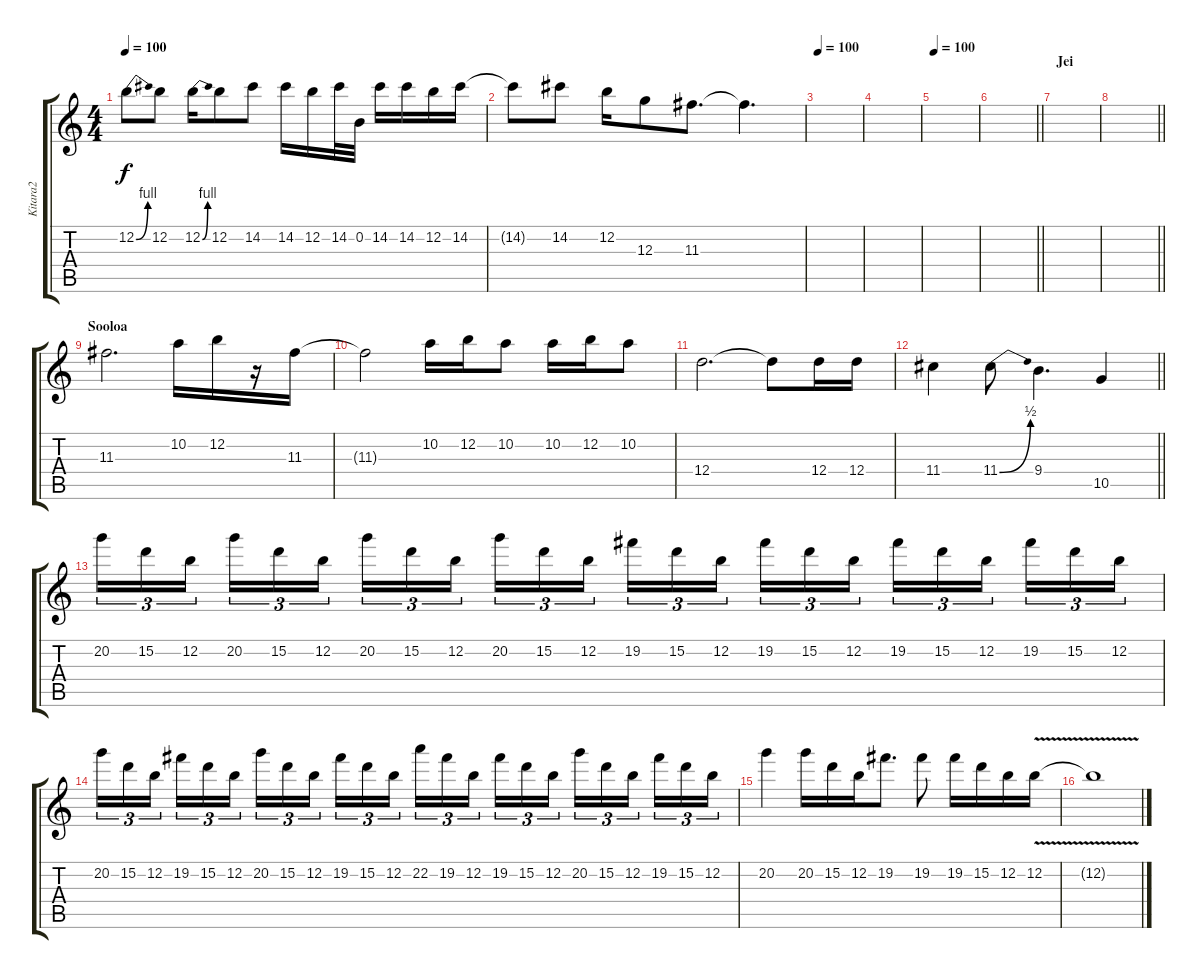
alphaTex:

\track ("Kitara2" "Kitara2") {instrument overdrivenguitar}
\staff {score tabs}
\tuning (E4 B3 G3 D3 A2 E2) {hide}
\ts (4 4)
\tempo 100
\clef g2
\ks c
12.2{be (bend 0 0 60 4)}.8{dy f} 12.2.8 12.2{be (bend 0 0 60 4)}.16 12.2.8 14.2.8 14.2.16 12.2.16 14.2.32 0.2.32 14.2.16 14.2.16 12.2.16 14.2.16 |
14.2{t}.8 14.2.8 12.2.16 12.3.8 11.3.8{d} 11.3{t}.4{d} |
\tempo 100
|
|
\tempo 100
|
\barLineRight lightlight
|
\section ("" "Jei")
|
\barLineRight lightlight
|
\section ("" "Sooloa")
11.3.2{d} 10.2.16 12.2.16 r.16 11.3.16 |
11.3{t}.2 10.2.16 12.2.16 10.2.8 10.2.16 12.2.16 10.2.8 |
12.4.2{d} 12.4{t}.8 12.4.16 12.4.16 |
\barLineRight lightlight
11.4.4 11.4{be (bend 0 0 60 2)}.8 9.4.4{d} 10.5.4 |
20.2.16{tu (3 2)} 15.2.16{tu (3 2)} 12.2.16{tu (3 2)} 20.2.16{tu (3 2)} 15.2.16{tu (3 2)} 12.2.16{tu (3 2)} 20.2.16{tu (3 2)} 15.2.16{tu (3 2)} 12.2.16{tu (3 2)} 20.2.16{tu (3 2)} 15.2.16{tu (3 2)} 12.2.16{tu (3 2)} 19.2.16{tu (3 2)} 15.2.16{tu (3 2)} 12.2.16{tu (3 2)} 19.2.16{tu (3 2)} 15.2.16{tu (3 2)} 12.2.16{tu (3 2)} 19.2.16{tu (3 2)} 15.2.16{tu (3 2)} 12.2.16{tu (3 2)} 19.2.16{tu (3 2)} 15.2.16{tu (3 2)} 12.2.16{tu (3 2)} |
20.2.16{tu (3 2)} 15.2.16{tu (3 2)} 12.2.16{tu (3 2)} 19.2.16{tu (3 2)} 15.2.16{tu (3 2)} 12.2.16{tu (3 2)} 20.2.16{tu (3 2)} 15.2.16{tu (3 2)} 12.2.16{tu (3 2)} 19.2.16{tu (3 2)} 15.2.16{tu (3 2)} 12.2.16{tu (3 2)} 22.2.16{tu (3 2)} 19.2.16{tu (3 2)} 12.2.16{tu (3 2)} 19.2.16{tu (3 2)} 15.2.16{tu (3 2)} 12.2.16{tu (3 2)} 20.2.16{tu (3 2)} 15.2.16{tu (3 2)} 12.2.16{tu (3 2)} 19.2.16{tu (3 2)} 15.2.16{tu (3 2)} 12.2.16{tu (3 2)} |
20.2.4 20.2.16 15.2.16 12.2.16 19.2.8{d} 19.2.8 19.2.16 15.2.16 12.2.16 12.2{v}.16 |
12.2{t}.1
